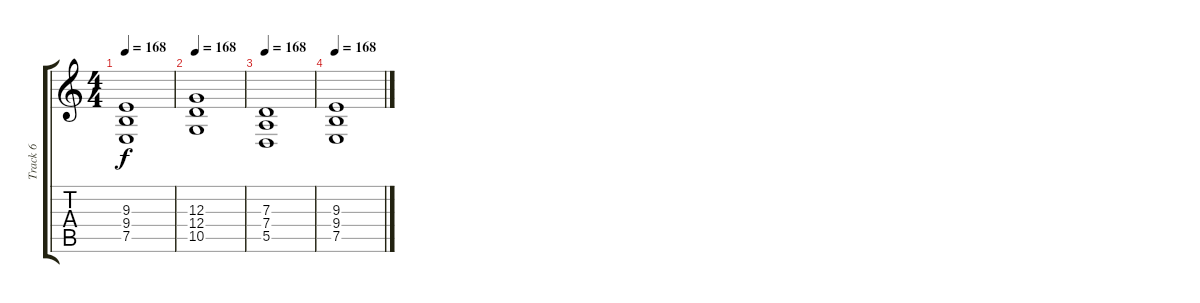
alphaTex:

\track ("Track 6" "Track 6") {instrument stringensemble1}
\staff {score tabs}
\tuning (E4 B3 G3 D3 A2 E2) {hide}
\ts (4 4)
\tempo 168
\clef g2
\ks c
(9.3 9.4 7.5).1{dy f} |
\tempo 168
(12.3 12.4 10.5).1 |
\tempo 168
(7.3 7.4 5.5).1 |
\tempo 168
(9.3 9.4 7.5).1
